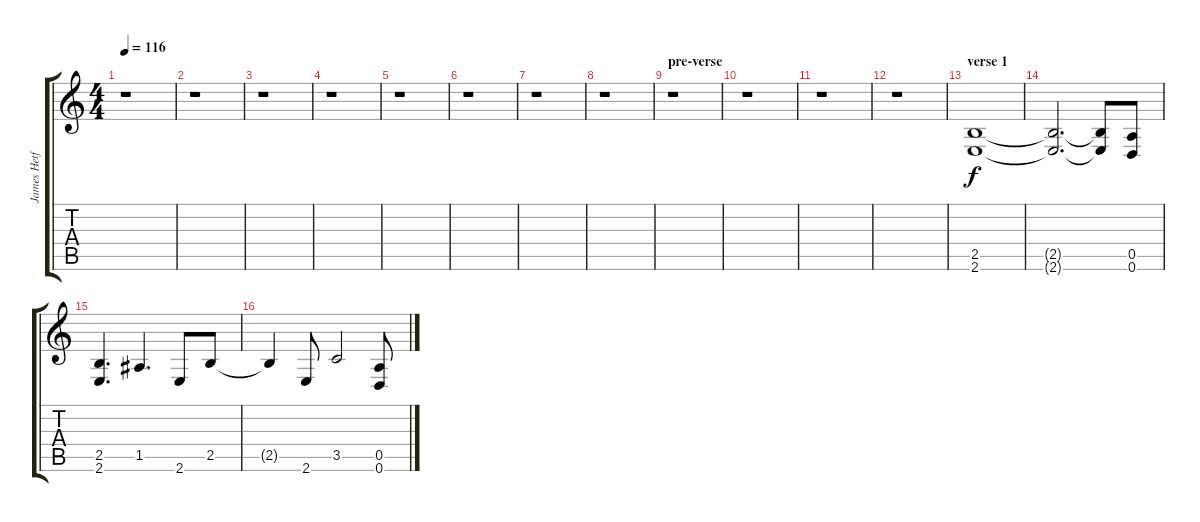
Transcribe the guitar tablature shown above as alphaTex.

\track ("James Hetfield (Acoustic)" "James Hetf") {instrument electricguitarclean}
\staff {score tabs}
\tuning (E4 B3 G3 D3 A2 D2) {hide}
\ts (4 4)
\tempo 116
\clef g2
\ks c
r.1{dy f} |
r.1 |
r.1 |
r.1 |
r.1 |
r.1 |
r.1 |
r.1 |
\section ("" "pre-verse")
r.1 |
r.1 |
r.1 |
r.1 |
\section ("" "verse 1")
(2.5 2.6).1 |
(2.5{t} 2.6{t}).2{d} (2.5{t} 2.6{t}).8 (0.5 0.6).8 |
(2.5 2.6).4{d} 1.5.4{d} 2.6.8 2.5.8 |
2.5{t}.4 2.6.8 3.5.2 (0.5 0.6).8
